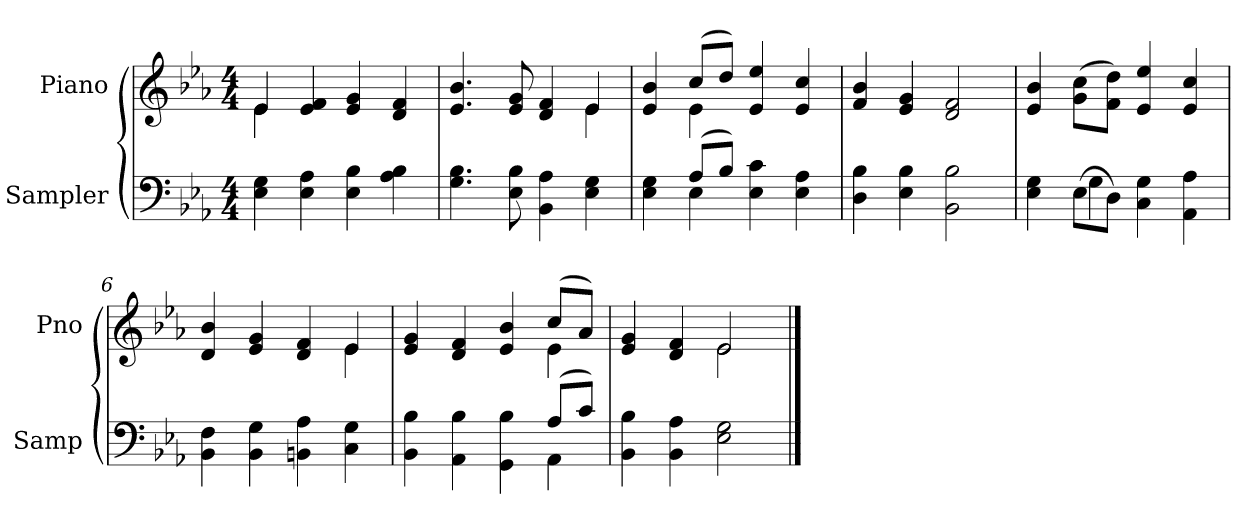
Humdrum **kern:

**kern	**kern
*part2	*part1
*staff2	*staff1
*I"Sampler	*I"Piano
*I'Samp	*I'Pno
*clefF4	*clefG2
*k[b-e-a-]	*k[b-e-a-]
*E-:	*E-:
*M4/4	*M4/4
=1	=1
*	*^
4E- 4G	4e-/	4e-
4E- 4A-	4e- 4f	2.ryy
4E- 4B-	4e- 4g	.
4A- 4B-	4d 4f	.
=2	=2	=2
4.G 4.B-	4.e- 4.b-	2.ryy
8E- 8B-	8e- 8g	.
4BB- 4A-	4d 4f	.
4E- 4G	4e-/	4e-
=3	=3	=3
*^	*	*
4E- 4G	4ryy	4e- 4b-	4ryy
(8A-/L	4E-	(8cc/L	4e-
8B-/J)	.	8dd/J)	.
4E- 4c	2ryy	4e- 4ee-	2ryy
4E- 4A-	.	4e- 4cc	.
*v	*v	*	*
*	*v	*v
=4	=4
4D 4B-	4f 4b-
4E- 4B-	4e- 4g
2BB- 2B-	2d 2f
=5	=5
*^	*
4E- 4G	4ryy	4e- 4b-
(8E-\L	4G	(8g\ 8cc\L
8D\J)	.	8f\ 8dd\J)
4C 4G	2ryy	4e- 4ee-
4AA- 4A-	.	4e- 4cc
*v	*v	*
=6	=6
*	*^
4BB- 4F	4d 4b-	2.ryy
4BB- 4G	4e- 4g	.
4BBn 4A-	4d 4f	.
4C 4G	4e-/	4e-
=7	=7	=7
*^	*	*
4BB- 4B-	2.ryy	4e- 4g	2.ryy
4AA- 4B-	.	4d 4f	.
4GG 4B-	.	4e- 4b-	.
(8A-/L	4AA-	(8cc/L	4e-
8c/J)	.	8a-/J)	.
*v	*v	*	*
=8	=8	=8
4BB- 4B-	4e- 4g	2ryy
4BB- 4A-	4d 4f	.
2E- 2G	2e-/	2e-
*	*v	*v
==	==
*-	*-
